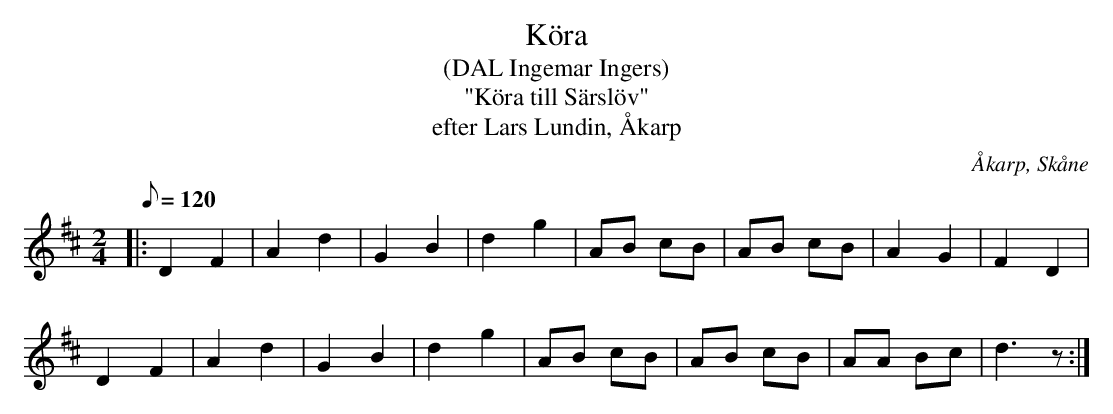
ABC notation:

X:1
T:Köra
T:(DAL Ingemar Ingers)
T:"Köra till Särslöv"
T:efter Lars Lundin, Åkarp
O:Åkarp, Skåne
M:2/4
L:1/8
Q:120
K:D
|: D2 F2 | A2 d2 | G2 B2 | d2 g2 | AB cB | AB cB | A2 G2 | F2 D2 |
   D2 F2 | A2 d2 | G2 B2 | d2 g2 | AB cB | AB cB | AA Bc | d3 z :|
